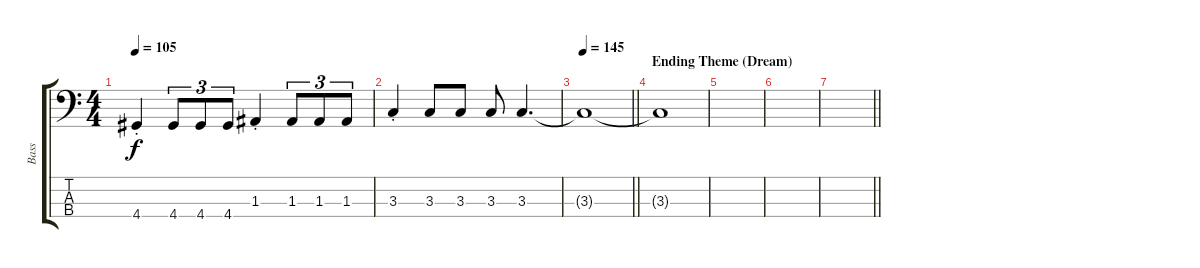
\track ("Bass" "Bass") {instrument electricbassfinger}
\staff {score tabs}
\tuning (G2 D2 A1 E1) {hide}
\ts (4 4)
\tempo 105
\clef f4
\ks c
4.4{st}.4{dy f} 4.4.8{tu (3 2)} 4.4.8{tu (3 2)} 4.4.8{tu (3 2)} 1.3{st}.4 1.3.8{tu (3 2)} 1.3.8{tu (3 2)} 1.3.8{tu (3 2)} |
3.3{st}.4 3.3.8 3.3.8 3.3.8 3.3.4{d} |
\tempo 145
\barLineRight lightlight
3.3{t}.1 |
\section ("" "Ending Theme (Dream)")
3.3{t}.1{volume 0} |
|
|
\barLineRight lightlight
